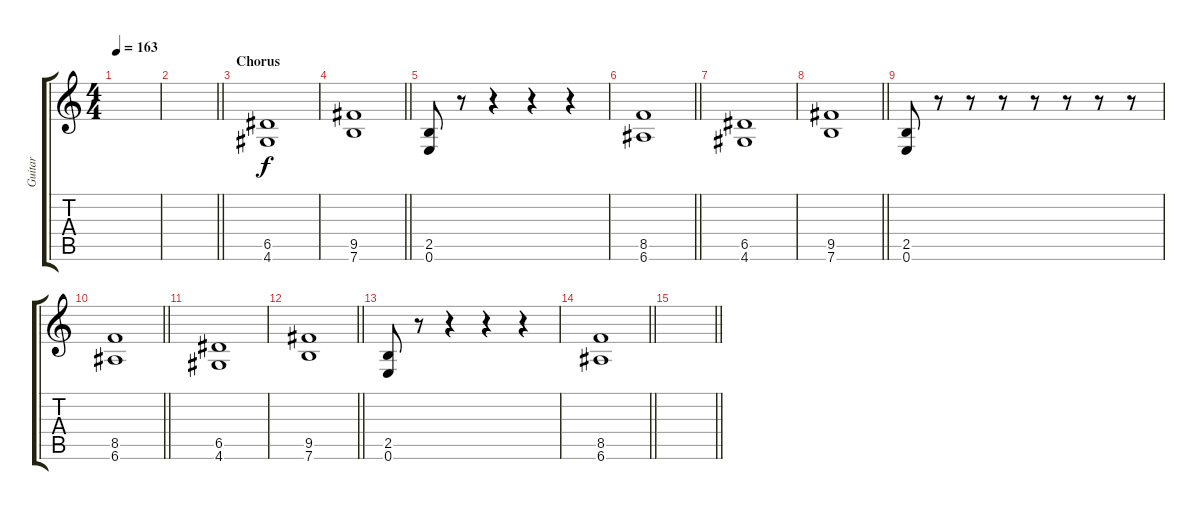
\track ("Guitar" "Guitar") {instrument distortionguitar}
\staff {score tabs}
\tuning (E4 B3 G3 D3 A2 E2) {hide}
\ts (4 4)
\tempo 163
\clef g2
\ks c
|
\barLineRight lightlight
|
\section ("" "Chorus")
(6.5 4.6).1 |
\barLineRight lightlight
(9.5 7.6).1 |
(2.5 0.6).8 r.8 r.4 r.4 r.4 |
\barLineRight lightlight
(8.5 6.6).1 |
(6.5 4.6).1 |
\barLineRight lightlight
(9.5 7.6).1 |
(2.5 0.6).8 r.8 r.8 r.8 r.8 r.8 r.8 r.8 |
\barLineRight lightlight
(8.5 6.6).1 |
(6.5 4.6).1 |
\barLineRight lightlight
(9.5 7.6).1 |
(2.5 0.6).8 r.8 r.4 r.4 r.4 |
\barLineRight lightlight
(8.5 6.6).1 |
\section ("" "")
\barLineRight lightlight
